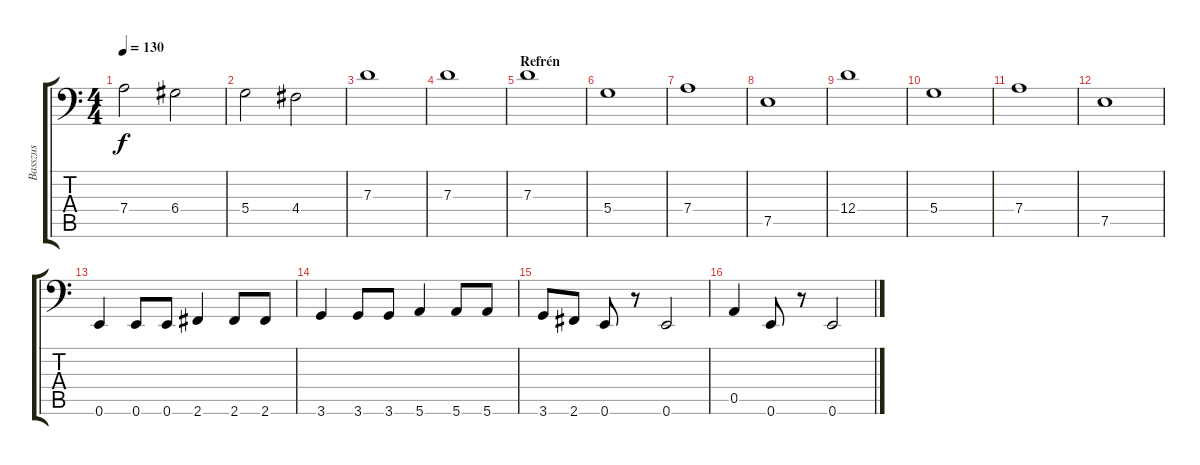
\track ("Basszus" "Basszus") {instrument electricbasspick}
\staff {score tabs}
\tuning (E3 B2 G2 D2 A1 E1) {hide}
\ts (4 4)
\tempo 130
\clef f4
\ks c
7.4.2{dy f} 6.4.2 |
5.4.2 4.4.2 |
7.3.1 |
7.3.1 |
\section ("" "Refrén")
7.3.1 |
5.4.1 |
7.4.1 |
7.5.1 |
12.4.1 |
5.4.1 |
7.4.1 |
7.5.1 |
0.6.4 0.6.8 0.6.8 2.6.4 2.6.8 2.6.8 |
3.6.4 3.6.8 3.6.8 5.6.4 5.6.8 5.6.8 |
3.6.8 2.6.8 0.6.8 r.8 0.6.2 |
0.5.4 0.6.8 r.8 0.6.2
